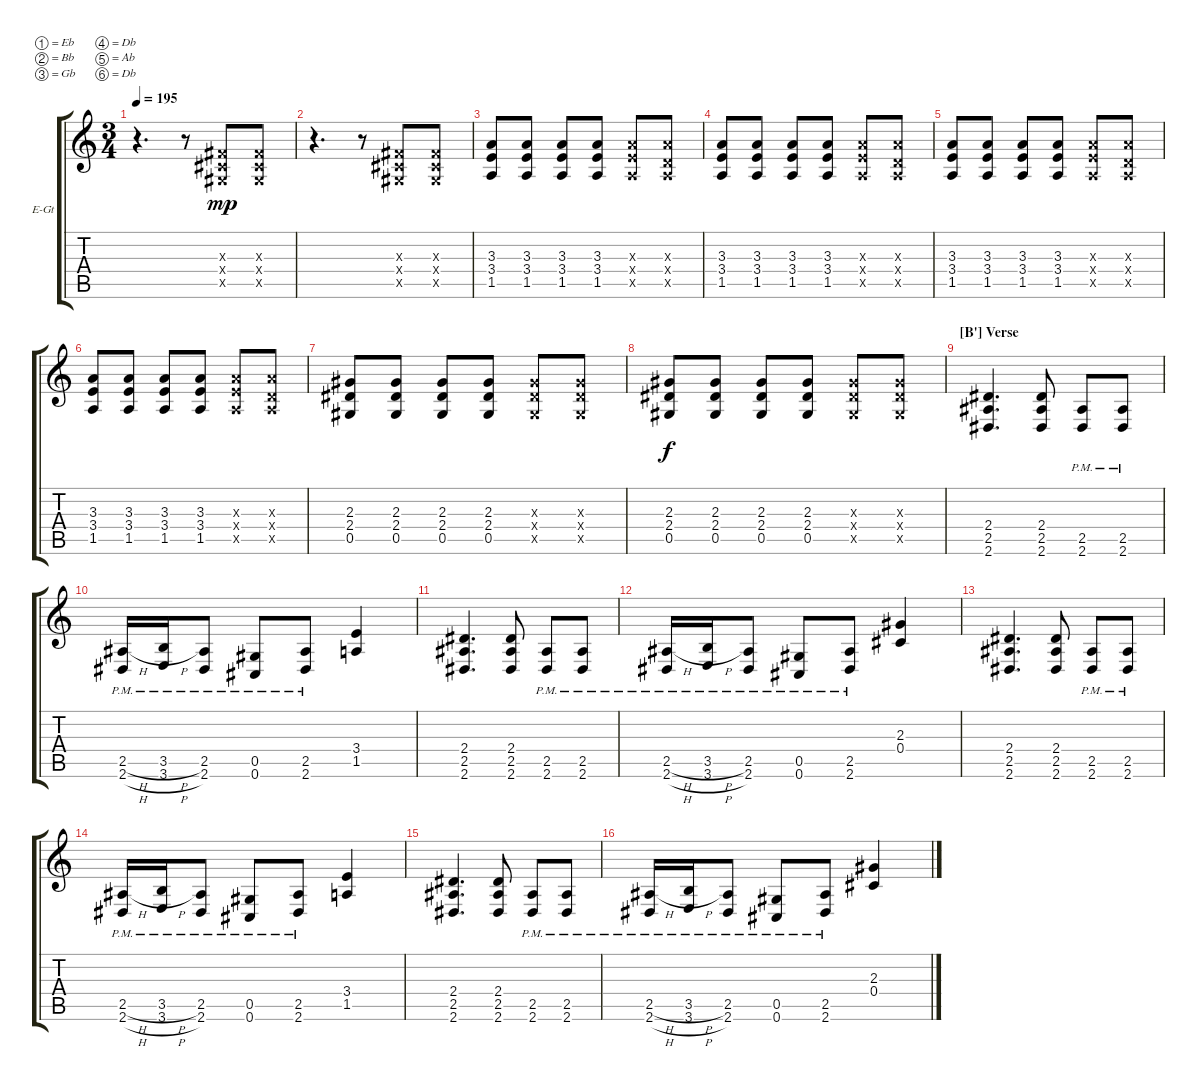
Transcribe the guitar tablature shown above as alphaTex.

\bracketExtendMode groupsimilarinstruments
\firstSystemTrackNameOrientation horizontal
\otherSystemsTrackNameOrientation horizontal
\track ("Electric Guitar 2" "E-Gt") {instrument distortionguitar}
\staff {score tabs}
\tuning (Eb4 Bb3 Gb3 Db3 Ab2 Db2)
\ts (3 4)
\tempo 195
\clef g2
\ks c
r.4{d dy p} r.8 (0.5{x} 0.3{x} 0.4{x}).8{dy mp} (0.3{x} 0.4{x} 0.5{x}).8 |
r.4{d} r.8 (0.5{x} 0.3{x} 0.4{x}).8 (0.3{x} 0.4{x} 0.5{x}).8 |
(1.5 3.4 3.3).8 (1.5 3.4 3.3).8 (1.5 3.4 3.3).8 (3.3 3.4 1.5).8 (1.5{x} 3.4{x} 3.3{x}).8 (3.3{x} 1.4{x} 1.5{x}).8 |
(1.5 3.4 3.3).8 (1.5 3.4 3.3).8 (1.5 3.4 3.3).8 (3.3 3.4 1.5).8 (1.5{x} 3.4{x} 3.3{x}).8 (3.3{x} 1.4{x} 1.5{x}).8 |
(1.5 3.4 3.3).8 (1.5 3.4 3.3).8 (1.5 3.4 3.3).8 (3.3 3.4 1.5).8 (1.5{x} 3.4{x} 3.3{x}).8 (3.3{x} 1.4{x} 1.5{x}).8 |
(1.5 3.4 3.3).8 (1.5 3.4 3.3).8 (1.5 3.4 3.3).8 (3.3 3.4 1.5).8 (1.5{x} 3.4{x} 3.3{x}).8 (3.3{x} 1.4{x} 1.5{x}).8 |
(0.5 2.4 2.3).8 (0.5 2.4 2.3).8 (0.5 2.4 2.3).8 (2.3 2.4 0.5).8 (0.5{x} 2.4{x} 2.3{x}).8 (2.3{x} 2.4{x} 0.5{x}).8 |
(0.5 2.4 2.3).8{dy f} (0.5 2.4 2.3).8 (0.5 2.4 2.3).8 (2.3 2.4 0.5).8 (0.5{x} 2.4{x} 2.3{x}).8 (2.3{x} 2.4{x} 0.5{x}).8 |
\section ("B'" "Verse")
(2.6 2.5 2.4).4{d} (2.6 2.5 2.4).8 (2.6{pm} 2.5{pm}).8 (2.5{pm} 2.6{pm}).8 |
(2.6{h pm} 2.5{h pm}).16 (3.6{h pm} 3.5{h pm}).16 (2.6{pm} 2.5{pm}).8 (0.5{pm} 0.6{pm}).8 (2.6{pm} 2.5{pm}).8 (1.5 3.4).4 |
(2.6 2.5 2.4).4{d} (2.6 2.5 2.4).8 (2.6{pm} 2.5{pm}).8 (2.5{pm} 2.6{pm}).8 |
(2.6{h pm} 2.5{h pm}).16 (3.6{h pm} 3.5{h pm}).16 (2.6{pm} 2.5{pm}).8 (0.5{pm} 0.6{pm}).8 (2.6{pm} 2.5{pm}).8 (0.4 2.3).4 |
(2.6 2.5 2.4).4{d} (2.6 2.5 2.4).8 (2.6{pm} 2.5{pm}).8 (2.5{pm} 2.6{pm}).8 |
(2.6{h pm} 2.5{h pm}).16 (3.6{h pm} 3.5{h pm}).16 (2.6{pm} 2.5{pm}).8 (0.5{pm} 0.6{pm}).8 (2.6{pm} 2.5{pm}).8 (1.5 3.4).4 |
(2.6 2.5 2.4).4{d} (2.6 2.5 2.4).8 (2.6{pm} 2.5{pm}).8 (2.5{pm} 2.6{pm}).8 |
(2.6{h pm} 2.5{h pm}).16 (3.6{h pm} 3.5{h pm}).16 (2.6{pm} 2.5{pm}).8 (0.5{pm} 0.6{pm}).8 (2.6{pm} 2.5{pm}).8 (0.4 2.3).4
